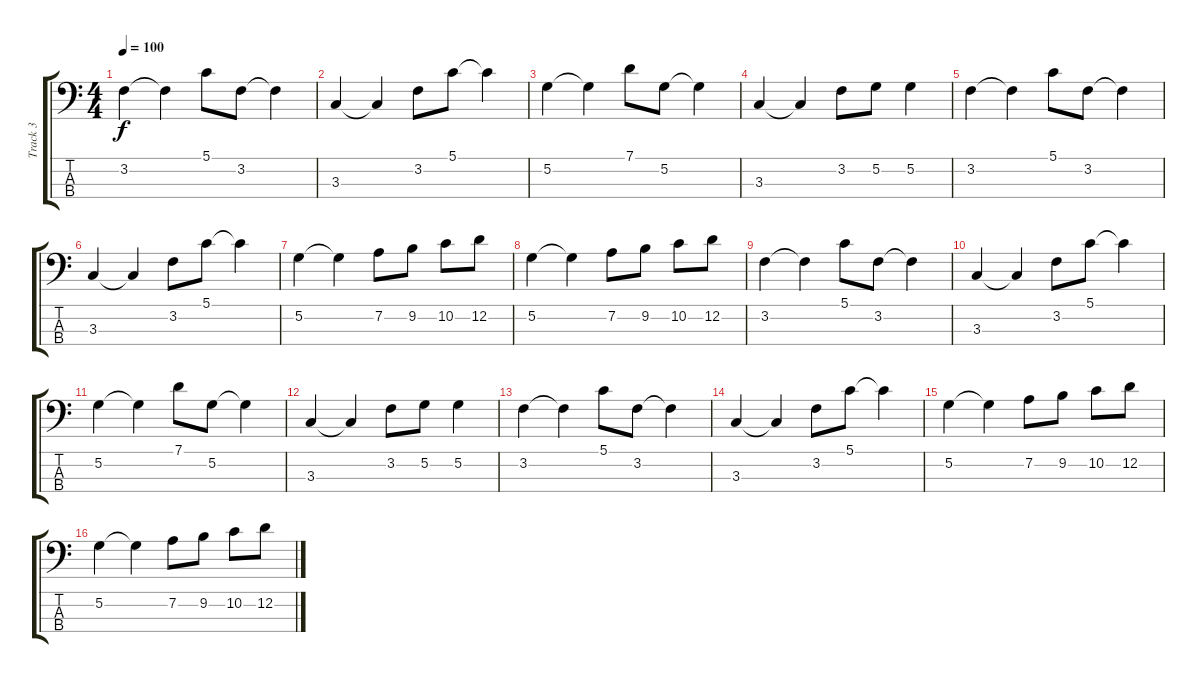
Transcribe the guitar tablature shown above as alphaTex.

\track ("Track 3" "Track 3") {instrument electricbassfinger}
\staff {score tabs}
\tuning (G2 D2 A1 E1) {hide}
\ts (4 4)
\tempo 100
\clef f4
\ks c
3.2.4{dy f} 3.2{t}.4 5.1.8 3.2.8 3.2{t}.4 |
3.3.4 3.3{t}.4 3.2.8 5.1.8 5.1{t}.4 |
5.2.4 5.2{t}.4 7.1.8 5.2.8 5.2{t}.4 |
3.3.4 3.3{t}.4 3.2.8 5.2.8 5.2.4 |
3.2.4 3.2{t}.4 5.1.8 3.2.8 3.2{t}.4 |
3.3.4 3.3{t}.4 3.2.8 5.1.8 5.1{t}.4 |
5.2.4 5.2{t}.4 7.2.8 9.2.8 10.2.8 12.2.8 |
5.2.4 5.2{t}.4 7.2.8 9.2.8 10.2.8 12.2.8 |
3.2.4 3.2{t}.4 5.1.8 3.2.8 3.2{t}.4 |
3.3.4 3.3{t}.4 3.2.8 5.1.8 5.1{t}.4 |
5.2.4 5.2{t}.4 7.1.8 5.2.8 5.2{t}.4 |
3.3.4 3.3{t}.4 3.2.8 5.2.8 5.2.4 |
3.2.4 3.2{t}.4 5.1.8 3.2.8 3.2{t}.4 |
3.3.4 3.3{t}.4 3.2.8 5.1.8 5.1{t}.4 |
5.2.4 5.2{t}.4 7.2.8 9.2.8 10.2.8 12.2.8 |
5.2.4 5.2{t}.4 7.2.8 9.2.8 10.2.8 12.2.8
